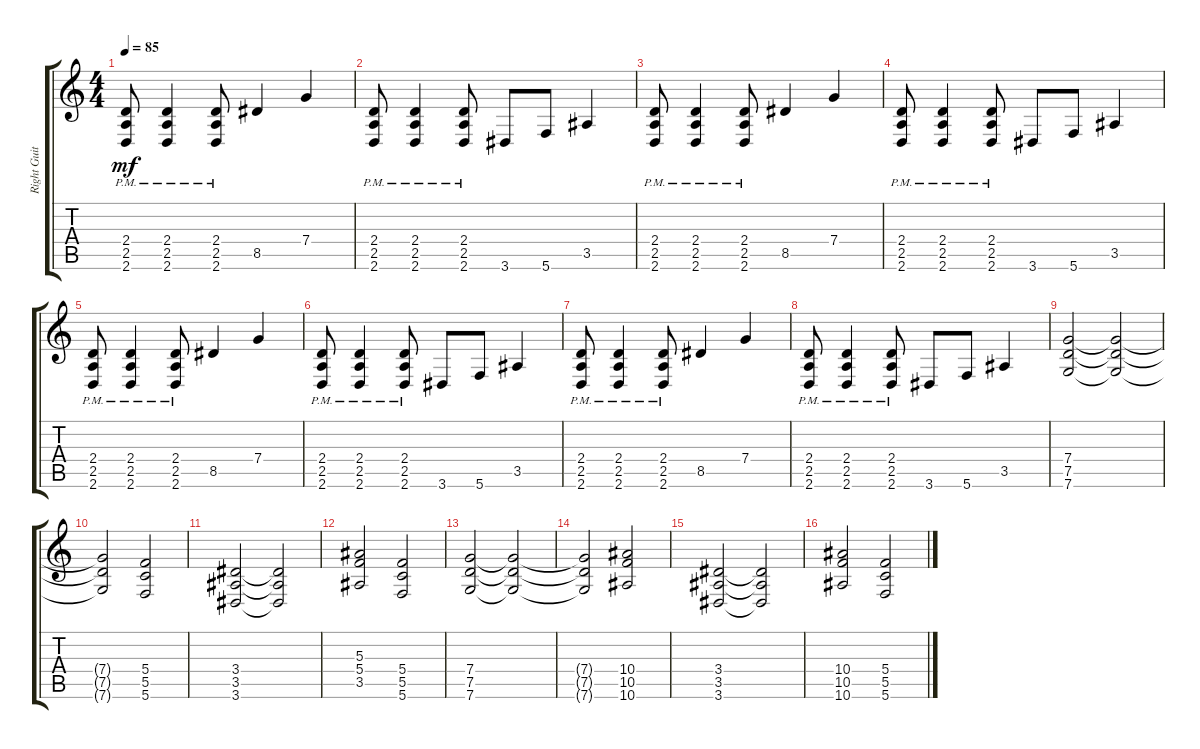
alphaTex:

\track ("Right Guitar" "Right Guit") {instrument distortionguitar}
\staff {score tabs}
\tuning (D4 A3 F3 C3 G2 C2) {hide}
\ts (4 4)
\tempo 85
\clef g2
\ks c
(2.4{pm} 2.5{pm} 2.6{pm}).8{dy mf} (2.4{pm} 2.5{pm} 2.6{pm}).4 (2.4{pm} 2.5{pm} 2.6{pm}).8 8.5.4 7.4.4 |
(2.4{pm} 2.5{pm} 2.6{pm}).8 (2.4{pm} 2.5{pm} 2.6{pm}).4 (2.4{pm} 2.5{pm} 2.6{pm}).8 3.6.8 5.6.8 3.5.4 |
(2.4{pm} 2.5{pm} 2.6{pm}).8 (2.4{pm} 2.5{pm} 2.6{pm}).4 (2.4{pm} 2.5{pm} 2.6{pm}).8 8.5.4 7.4.4 |
(2.4{pm} 2.5{pm} 2.6{pm}).8 (2.4{pm} 2.5{pm} 2.6{pm}).4 (2.4{pm} 2.5{pm} 2.6{pm}).8 3.6.8 5.6.8 3.5.4 |
(2.4{pm} 2.5{pm} 2.6{pm}).8 (2.4{pm} 2.5{pm} 2.6{pm}).4 (2.4{pm} 2.5{pm} 2.6{pm}).8 8.5.4 7.4.4 |
(2.4{pm} 2.5{pm} 2.6{pm}).8 (2.4{pm} 2.5{pm} 2.6{pm}).4 (2.4{pm} 2.5{pm} 2.6{pm}).8 3.6.8 5.6.8 3.5.4 |
(2.4{pm} 2.5{pm} 2.6{pm}).8 (2.4{pm} 2.5{pm} 2.6{pm}).4 (2.4{pm} 2.5{pm} 2.6{pm}).8 8.5.4 7.4.4 |
(2.4{pm} 2.5{pm} 2.6{pm}).8 (2.4{pm} 2.5{pm} 2.6{pm}).4 (2.4{pm} 2.5{pm} 2.6{pm}).8 3.6.8 5.6.8 3.5.4 |
(7.4 7.5 7.6).2 (7.4{t} 7.5{t} 7.6{t}).2 |
(7.4{t} 7.5{t} 7.6{t}).2 (5.4 5.5 5.6).2 |
(3.4 3.5 3.6).2 (3.4{t} 3.5{t} 3.6{t}).2 |
(5.3 5.4 3.5).2 (5.4 5.5 5.6).2 |
(7.4 7.5 7.6).2 (7.4{t} 7.5{t} 7.6{t}).2 |
(7.4{t} 7.5{t} 7.6{t}).2 (10.4 10.5 10.6).2 |
(3.4 3.5 3.6).2 (3.4{t} 3.5{t} 3.6{t}).2 |
(10.4 10.5 10.6).2 (5.4 5.5 5.6).2
